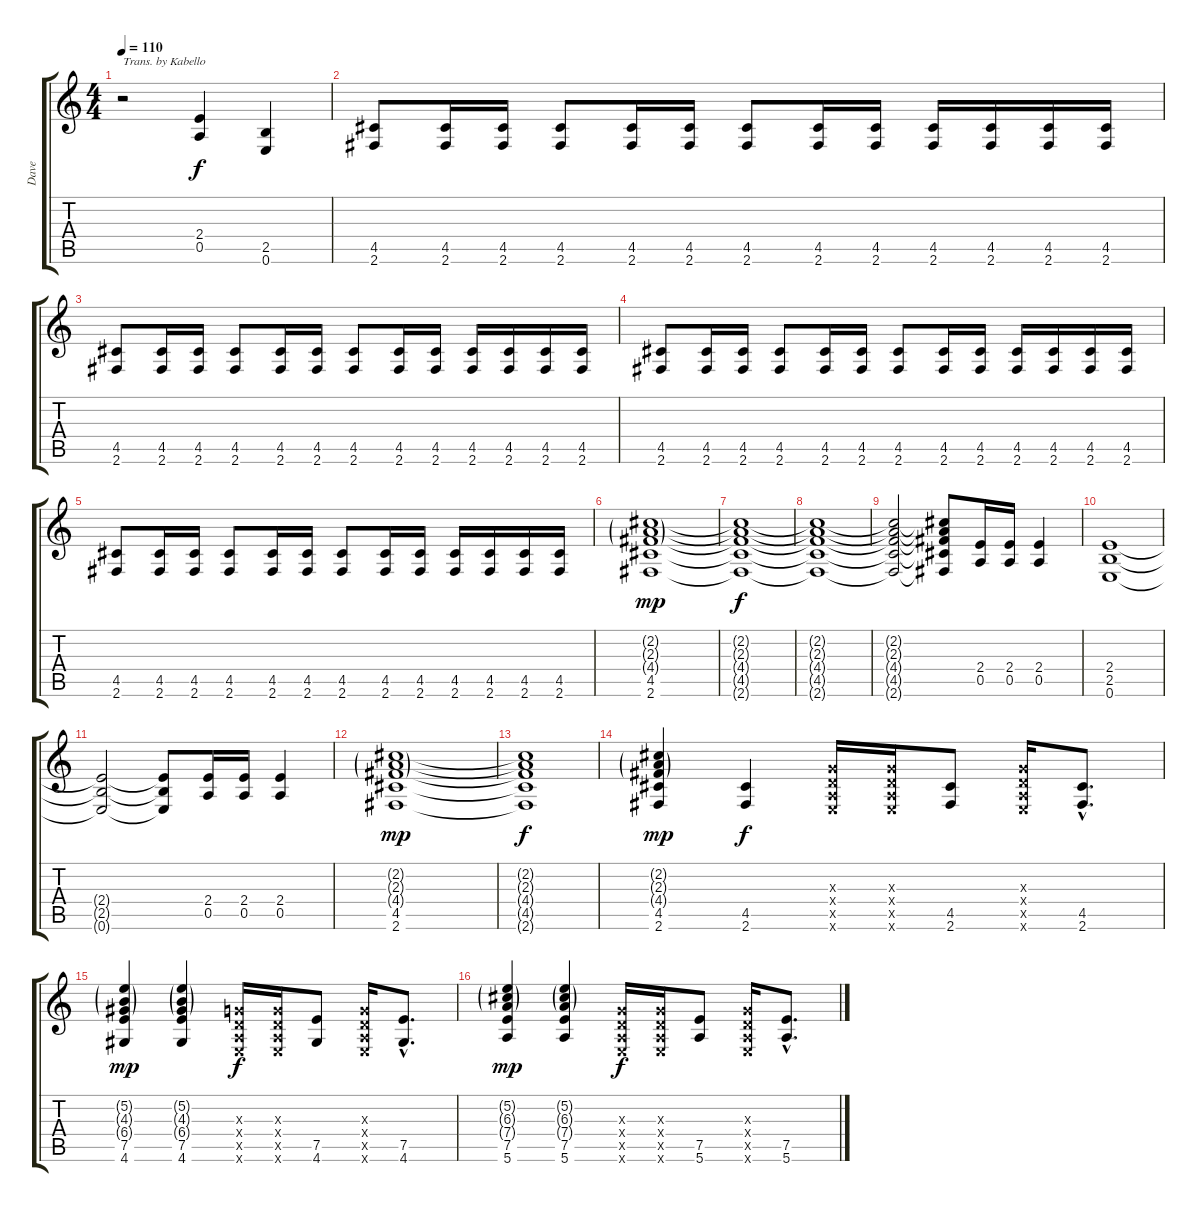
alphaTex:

\track ("Dave" "Dave") {instrument distortionguitar}
\staff {score tabs}
\tuning (E4 B3 G3 D3 A2 E2) {hide}
\ts (4 4)
\tempo 110
\clef g2
\ks c
r.2{txt "Trans. by Kabello" dy f instrument distortionguitar} (2.4 0.5).4 (2.5 0.6).4 |
(4.5 2.6).8 (4.5 2.6).16 (4.5 2.6).16 (4.5 2.6).8 (4.5 2.6).16 (4.5 2.6).16 (4.5 2.6).8 (4.5 2.6).16 (4.5 2.6).16 (4.5 2.6).16 (4.5 2.6).16 (4.5 2.6).16 (4.5 2.6).16 |
(4.5 2.6).8 (4.5 2.6).16 (4.5 2.6).16 (4.5 2.6).8 (4.5 2.6).16 (4.5 2.6).16 (4.5 2.6).8 (4.5 2.6).16 (4.5 2.6).16 (4.5 2.6).16 (4.5 2.6).16 (4.5 2.6).16 (4.5 2.6).16 |
(4.5 2.6).8 (4.5 2.6).16 (4.5 2.6).16 (4.5 2.6).8 (4.5 2.6).16 (4.5 2.6).16 (4.5 2.6).8 (4.5 2.6).16 (4.5 2.6).16 (4.5 2.6).16 (4.5 2.6).16 (4.5 2.6).16 (4.5 2.6).16 |
(4.5 2.6).8 (4.5 2.6).16 (4.5 2.6).16 (4.5 2.6).8 (4.5 2.6).16 (4.5 2.6).16 (4.5 2.6).8 (4.5 2.6).16 (4.5 2.6).16 (4.5 2.6).16 (4.5 2.6).16 (4.5 2.6).16 (4.5 2.6).16 |
(2.2{g} 2.3{g} 4.4{g} 4.5 2.6).1{dy mp} |
(2.2{t} 2.3{t} 4.4{t} 4.5{t} 2.6{t}).1{dy f} |
(2.2{t} 2.3{t} 4.4{t} 4.5{t} 2.6{t}).1 |
(2.2{t} 2.3{t} 4.4{t} 4.5{t} 2.6{t}).2 (2.2{t} 2.3{t} 4.4{t} 4.5{t} 2.6{t}).8 (2.4 0.5).16 (2.4 0.5).16 (2.4 0.5).4 |
(2.4 2.5 0.6).1 |
(2.4{t} 2.5{t} 0.6{t}).2 (2.4{t} 2.5{t} 0.6{t}).8 (2.4 0.5).16 (2.4 0.5).16 (2.4 0.5).4 |
(2.2{g} 2.3{g} 4.4{g} 4.5 2.6).1{dy mp} |
(2.2{t} 2.3{t} 4.4{t} 4.5{t} 2.6{t}).1{dy f} |
(2.2{g} 2.3{g} 4.4{g} 4.5 2.6).4{dy mp} (4.5 2.6).4{dy f} (0.3{x} 0.4{x} 0.5{x} 0.6{x}).16 (0.3{x} 0.4{x} 0.5{x} 0.6{x}).16 (4.5 2.6).8 (0.3{x} 0.4{x} 0.5{x} 0.6{x}).16 (4.5{hac} 2.6{hac}).8{d} |
(5.2{g} 4.3{g} 6.4{g} 7.5 4.6).4{dy mp} (5.2{g} 4.3{g} 6.4{g} 7.5 4.6).4 (0.3{x} 0.4{x} 0.5{x} 0.6{x}).16{dy f} (0.3{x} 0.4{x} 0.5{x} 0.6{x}).16 (7.5 4.6).8 (0.3{x} 0.4{x} 0.5{x} 0.6{x}).16 (7.5{hac} 4.6{hac}).8{d} |
(5.2{g} 6.3{g} 7.4{g} 7.5 5.6).4{dy mp} (5.2{g} 6.3{g} 7.4{g} 7.5 5.6).4 (0.3{x} 0.4{x} 0.5{x} 0.6{x}).16{dy f} (0.3{x} 0.4{x} 0.5{x} 0.6{x}).16 (7.5 5.6).8 (0.3{x} 0.4{x} 0.5{x} 0.6{x}).16 (7.5{hac} 5.6{hac}).8{d}
